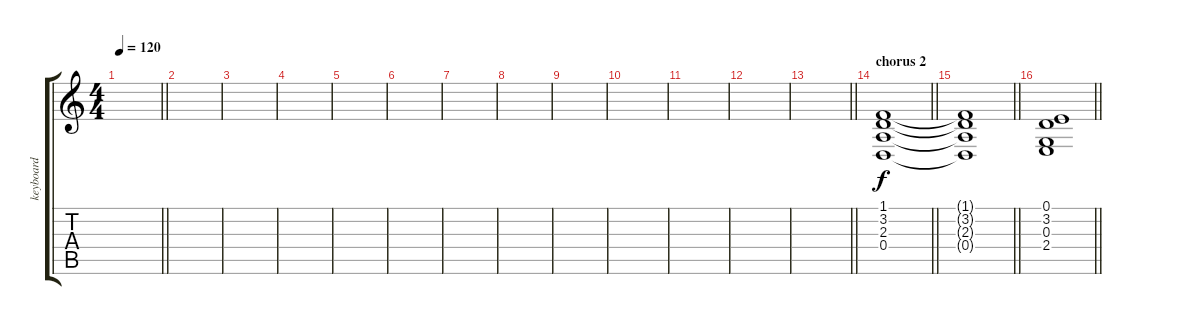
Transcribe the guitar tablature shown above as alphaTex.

\track ("keyboard" "keyboard") {instrument pad2warm}
\staff {score tabs}
\tuning (E4 B3 G3 D3 A2 E2) {hide}
\ts (4 4)
\tempo 120
\clef g2
\barLineRight lightlight
\ks c
|
|
|
|
|
|
|
|
|
|
|
|
\barLineRight lightlight
|
\section ("" "chorus 2")
\barLineRight lightlight
(1.1 3.2 2.3 0.4).1 |
\barLineRight lightlight
(1.1{t} 3.2{t} 2.3{t} 0.4{t}).1 |
\barLineRight lightlight
(0.1 3.2 0.3 2.4).1
